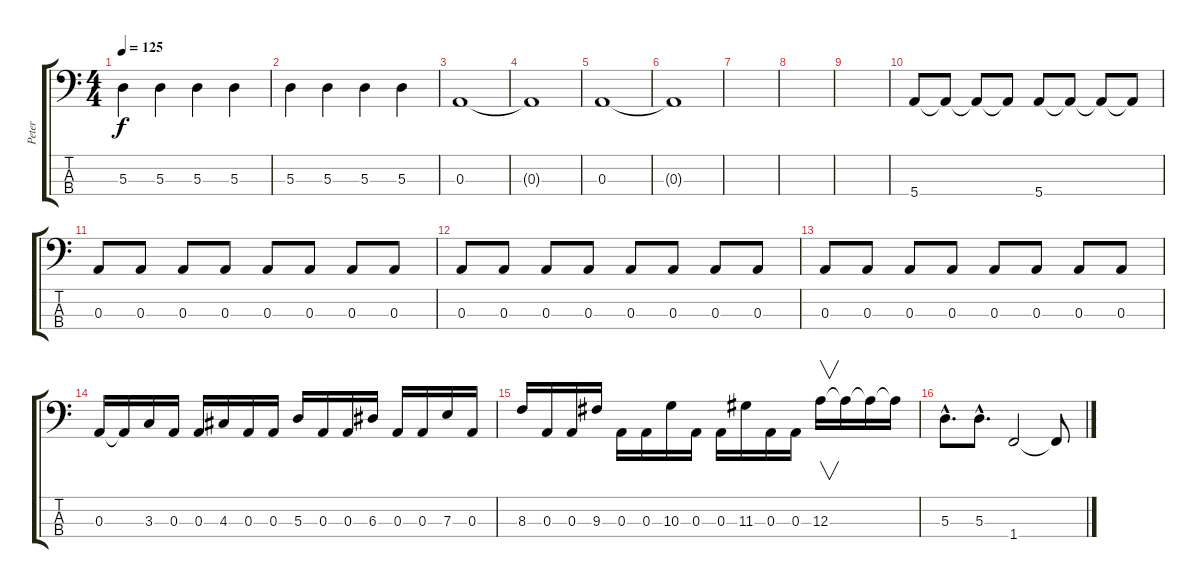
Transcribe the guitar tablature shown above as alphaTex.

\track ("Peter" "Peter") {instrument electricbasspick}
\staff {score tabs}
\tuning (G2 D2 A1 E1) {hide}
\ts (4 4)
\tempo 125
\clef f4
\ks c
5.3.4{dy f} 5.3.4 5.3.4 5.3.4 |
5.3.4 5.3.4 5.3.4 5.3.4 |
0.3.1 |
0.3{t}.1 |
0.3.1 |
0.3{t}.1 |
|
|
|
5.4.8 5.4{t}.8 5.4{t}.8 5.4{t}.8 5.4.8 5.4{t}.8 5.4{t}.8 5.4{t}.8 |
0.3.8 0.3.8 0.3.8 0.3.8 0.3.8 0.3.8 0.3.8 0.3.8 |
0.3.8 0.3.8 0.3.8 0.3.8 0.3.8 0.3.8 0.3.8 0.3.8 |
0.3.8 0.3.8 0.3.8 0.3.8 0.3.8 0.3.8 0.3.8 0.3.8 |
0.3.16 0.3{t}.16 3.3.16 0.3.16 0.3.16 4.3.16 0.3.16 0.3.16 5.3.16 0.3.16 0.3.16 6.3.16 0.3.16 0.3.16 7.3.16 0.3.16 |
8.3.16 0.3.16 0.3.16 9.3.16 0.3.16 0.3.16 10.3.16 0.3.16 0.3.16 11.3.16 0.3.16 0.3.16 12.3.16{v} 12.3{t}.16 12.3{t}.16 12.3{t}.16 |
5.3{hac}.8{d} 5.3{hac}.8{d} 1.4.2 1.4{t}.8
